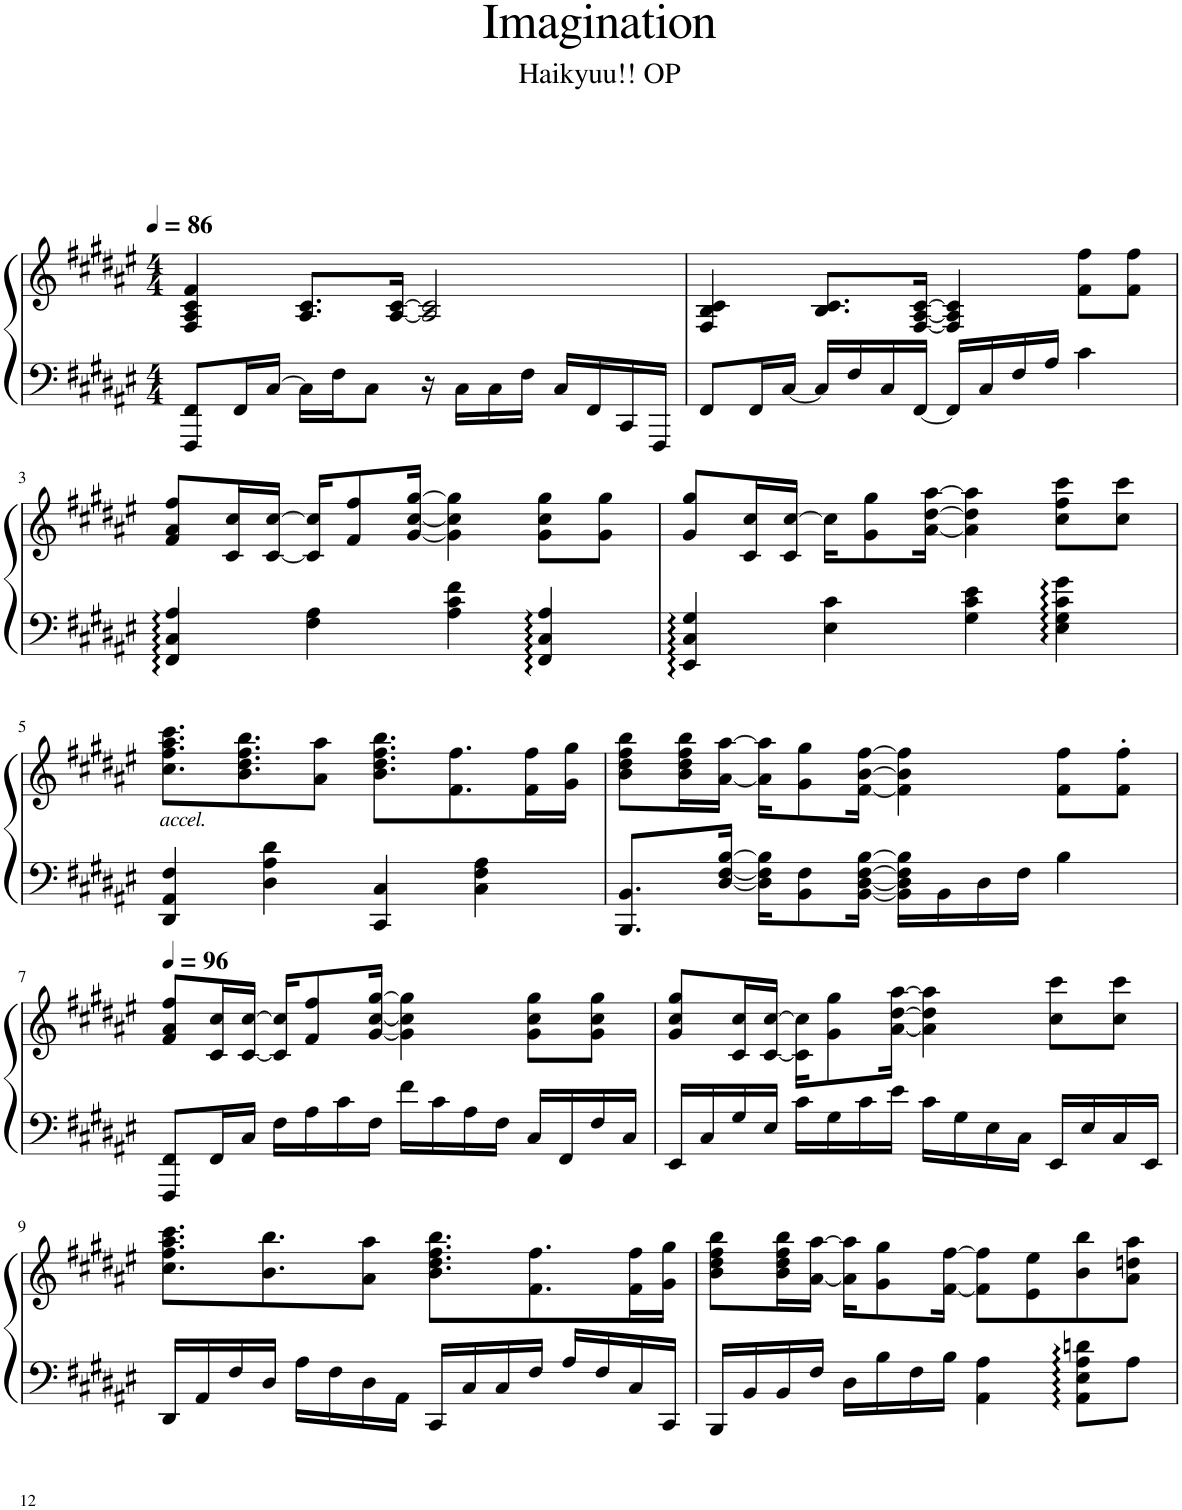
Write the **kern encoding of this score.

**kern	**kern
*part1	*part1
*staff2	*staff1
*I"Piano	*
*I'Pno.	*
!!LO:PB:g=z
*clefF4	*clefG2
*k[f#c#g#d#a#e#]	*k[f#c#g#d#a#e#]
*M4/4	*M4/4
*MM86	*MM86
=1	=1
8FFF#/ 8FF#/L	4F#/ 4A#/ 4c#/ 4f#/
16FF#/L	.
[16C#/JJ	.
16C#\LL]	8.A#/ 8.c#/L
16F#\J	.
8C#\J	.
.	[16A#/ [16c#/Jk
16r	2A#/] 2c#/]
16C#\LL	.
16C#\	.
16F#\JJ	.
16C#/LL	.
16FF#/	.
16CC#/	.
16FFF#/JJ	.
=2	=2
8FF#/L	4F#/ 4B/ 4c#/
16FF#/L	.
[16C#/JJ	.
16C#/LL]	8.B/ 8.c#/L
16F#/	.
16C#/	.
[16FF#/JJ	[16F#/ [16A#/ [16c#/Jk
16FF#/LL]	4F#/] 4A#/] 4c#/]
16C#/	.
16F#/	.
16A#/JJ	.
4c#\	8f#\ 8ff#\L
.	8f#\ 8ff#\J
!!LO:LB:g=z
=3	=3
4FF#/ 4C#/ 4A#/	8f#/ 8a#/ 8ff#/L
.	16c#/ 16cc#/L
.	[16c#/ [16cc#/JJ
4F#\ 4A#\	16c#/] 16cc#/]KL
.	8f#/ 8ff#/
.	[16g#/ [16cc#/ [16gg#/Jk
4A#\ 4c#\ 4f#\	4g#\] 4cc#\] 4gg#\]
4FF#/ 4C#/ 4A#/	8g#\ 8cc#\ 8gg#\L
.	8g#\ 8gg#\J
=4	=4
4EE#/ 4C#/ 4G#/	8g#/ 8gg#/L
.	16c#/ 16cc#/L
.	16c#/ [16cc#/JJ
4E#\ 4c#\	16cc#\KL]
.	8g#\ 8gg#\
.	[16a#\ [16dd#\ [16aa#\Jk
4G#\ 4c#\ 4e#\	4a#\] 4dd#\] 4aa#\]
4E#\ 4G#\ 4c#\ 4g#\	8cc#\ 8ff#\ 8ccc#\L
.	8cc#\ 8ccc#\J
!!LO:LB:g=z
=5	=5
!	!LO:TX:b:i:t=accel.
4DD#/ 4AA#/ 4F#/	8.cc#\ 8.ff#\ 8.aa#\ 8.ccc#\L
.	8.b\ 8.dd#\ 8.ff#\ 8.bb\
4D#\ 4A#\ 4d#\	.
.	8a#\ 8aa#\J
4CC#/ 4C#/	8.b\ 8.dd#\ 8.ff#\ 8.bb\L
.	8.f#\ 8.ff#\
4C#\ 4F#\ 4A#\	.
.	16f#\ 16ff#\L
.	16g#\ 16gg#\JJ
=6	=6
8.BBB/ 8.BB/L	8b\ 8dd#\ 8ff#\ 8bb\L
.	16b\ 16dd#\ 16ff#\ 16bb\L
[16D#/ [16F#/ [16B/Jk	[16a#\ [16aa#\JJ
16D#\] 16F#\] 16B\]KL	16a#\] 16aa#\]KL
8BB\ 8F#\	8g#\ 8gg#\
[16BB\ [16D#\ [16F#\ [16B\Jk	[16f#\ [16b\ [16ff#\Jk
16BB\] 16D#\] 16F#\] 16B\]LL	4f#\] 4b\] 4ff#\]
16BB\	.
16D#\	.
16F#\JJ	.
4B\	8f#\ 8ff#\L
.	8f#\' 8ff#\'J
!!LO:LB:g=z
=7	=7
*	*MM96
8FFF#/ 8FF#/L	8f#/ 8a#/ 8ff#/L
16FF#/L	16c#/ 16cc#/L
16C#/JJ	[16c#/ [16cc#/JJ
16F#\LL	16c#/] 16cc#/]KL
16A#\	8f#/ 8ff#/
16c#\	.
16F#\JJ	[16g#/ [16cc#/ [16gg#/Jk
16f#\LL	4g#\] 4cc#\] 4gg#\]
16c#\	.
16A#\	.
16F#\JJ	.
16C#/LL	8g#\ 8cc#\ 8gg#\L
16FF#/	.
16F#/	8g#\ 8cc#\ 8gg#\J
16C#/JJ	.
=8	=8
16EE#/LL	8g#/ 8cc#/ 8gg#/L
16C#/	.
16G#/	16c#/ 16cc#/L
16E#/JJ	[16c#/ [16cc#/JJ
16c#\LL	16c#\] 16cc#\]KL
16G#\	8g#\ 8gg#\
16c#\	.
16e#\JJ	[16a#\ [16dd#\ [16aa#\Jk
16c#\LL	4a#\] 4dd#\] 4aa#\]
16G#\	.
16E#\	.
16C#\JJ	.
16EE#/LL	8cc#\ 8ccc#\L
16E#/	.
16C#/	8cc#\ 8ccc#\J
16EE#/JJ	.
!!LO:LB:g=z
=9	=9
16DD#/LL	8.cc#\ 8.ff#\ 8.aa#\ 8.ccc#\L
16AA#/	.
16F#/	.
16D#/JJ	8.b\ 8.bb\
16A#\LL	.
16F#\	.
16D#\	8a#\ 8aa#\J
16AA#\JJ	.
16CC#/LL	8.b\ 8.dd#\ 8.ff#\ 8.bb\L
16C#/	.
16C#/	.
16F#/JJ	8.f#\ 8.ff#\
16A#/LL	.
16F#/	.
16C#/	16f#\ 16ff#\L
16CC#/JJ	16g#\ 16gg#\JJ
=10	=10
16BBB/LL	8b\ 8dd#\ 8ff#\ 8bb\L
16BB/	.
16BB/	16b\ 16dd#\ 16ff#\ 16bb\L
16F#/JJ	[16a#\ [16aa#\JJ
16D#\LL	16a#\] 16aa#\]KL
16B\	8g#\ 8gg#\
16F#\	.
16B\JJ	[16f#\ [16ff#\Jk
4AA#\ 4A#\	8f#\] 8ff#\]L
.	8e#\ 8ee#\
8AA#\ 8E#\ 8A#\ 8dn\L	8b\ 8bb\
8A#\J	8a#\ 8ddn\ 8aa#\J
=	=
*-	*-
